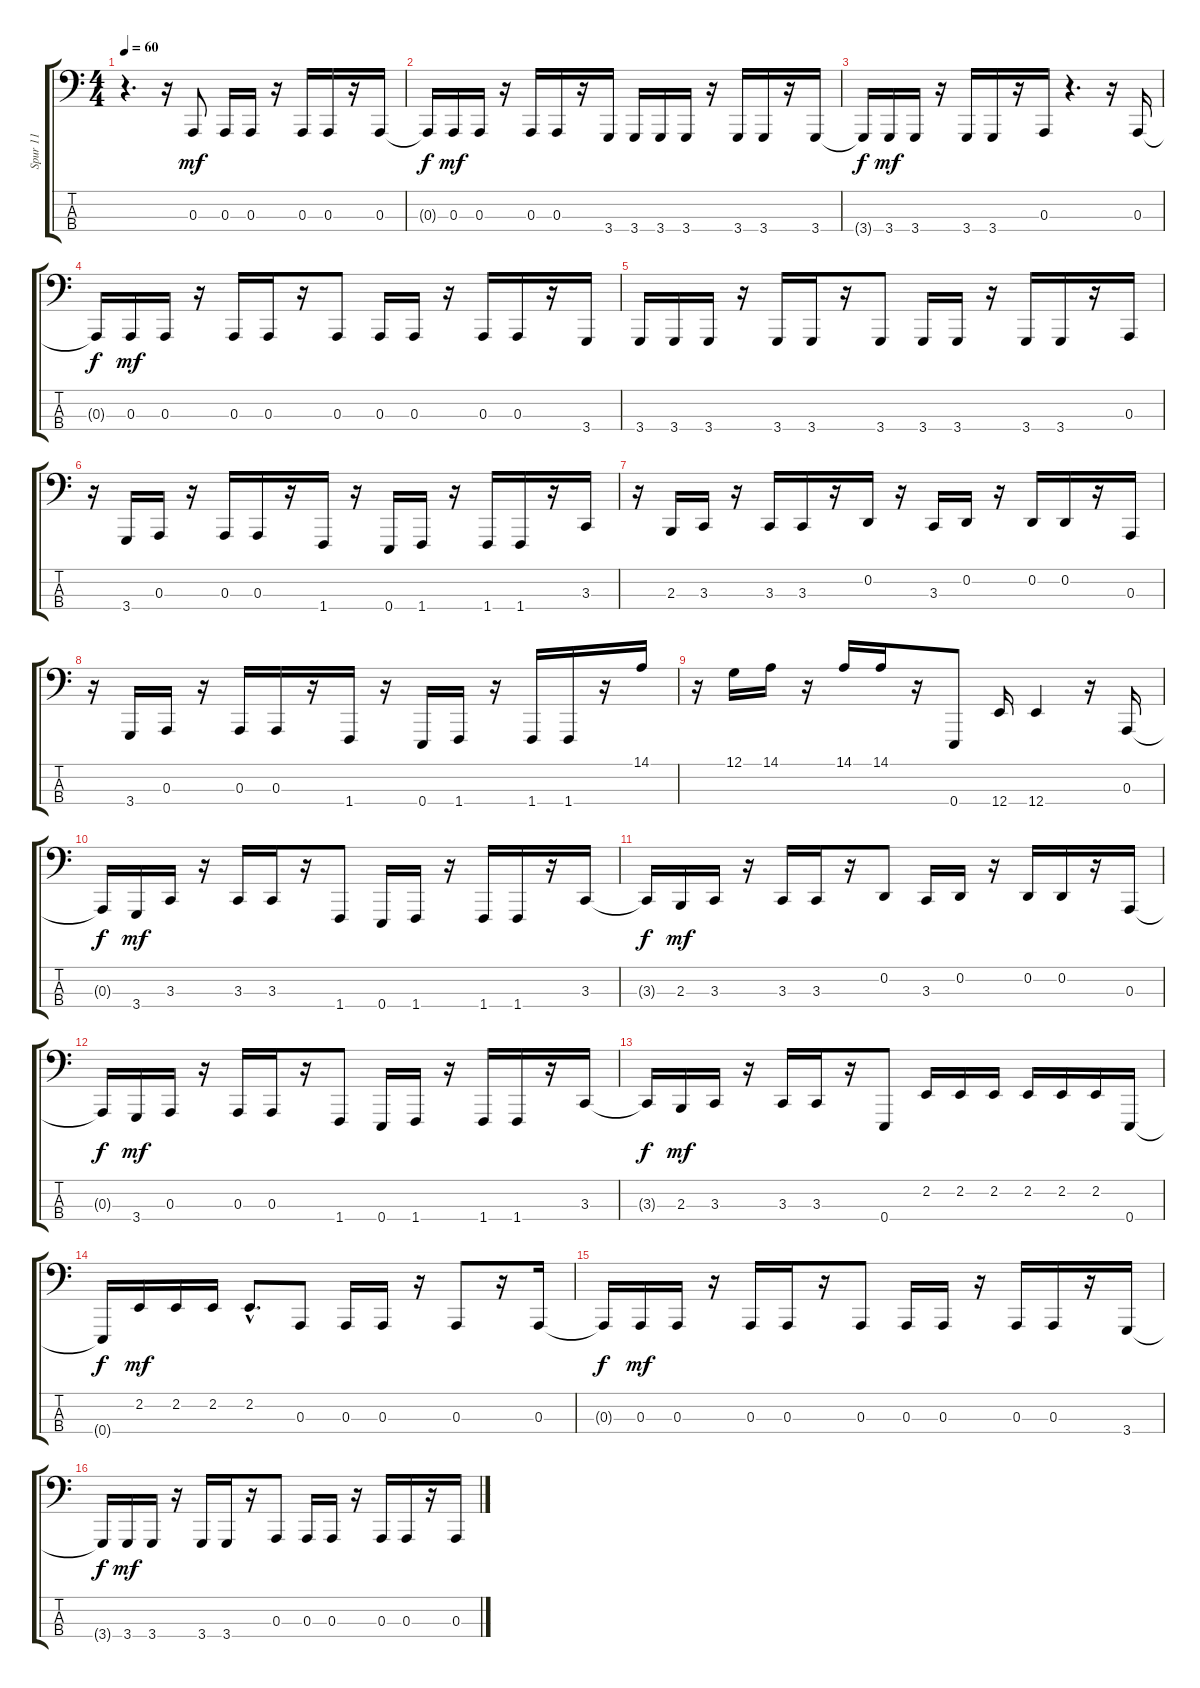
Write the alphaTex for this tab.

\track ("Spur 11" "Spur 11") {instrument acousticgrandpiano}
\staff {score tabs}
\tuning (G2 D2 A1 E1) {hide}
\ts (4 4)
\tempo 60
\clef f4
\ks c
r.4{d dy mf instrument acousticgrandpiano} r.16 0.3.8 0.3.16 0.3.16 r.16 0.3.16 0.3.16 r.16 0.3.16 |
0.3{t}.16{dy f} 0.3.16{dy mf} 0.3.16 r.16 0.3.16 0.3.16 r.16 3.4.16 3.4.16 3.4.16 3.4.16 r.16 3.4.16 3.4.16 r.16 3.4.16 |
3.4{t}.16{dy f} 3.4.16{dy mf} 3.4.16 r.16 3.4.16 3.4.16 r.16 0.3.16 r.4{d} r.16 0.3.16 |
0.3{t}.16{dy f} 0.3.16{dy mf} 0.3.16 r.16 0.3.16 0.3.16 r.16 0.3.8 0.3.16 0.3.16 r.16 0.3.16 0.3.16 r.16 3.4.16 |
3.4.16 3.4.16 3.4.16 r.16 3.4.16 3.4.16 r.16 3.4.8 3.4.16 3.4.16 r.16 3.4.16 3.4.16 r.16 0.3.16 |
r.16 3.4.16 0.3.16 r.16 0.3.16 0.3.16 r.16 1.4.16 r.16 0.4.16 1.4.16 r.16 1.4.16 1.4.16 r.16 3.3.16 |
r.16 2.3.16 3.3.16 r.16 3.3.16 3.3.16 r.16 0.2.16 r.16 3.3.16 0.2.16 r.16 0.2.16 0.2.16 r.16 0.3.16 |
r.16 3.4.16 0.3.16 r.16 0.3.16 0.3.16 r.16 1.4.16 r.16 0.4.16 1.4.16 r.16 1.4.16 1.4.16 r.16 14.1.16 |
r.16 12.1.16 14.1.16 r.16 14.1.16 14.1.16 r.16 0.4.8 12.4.16 12.4.4 r.16 0.3.16 |
0.3{t}.16{dy f} 3.4.16{dy mf} 3.3.16 r.16 3.3.16 3.3.16 r.16 1.4.8 0.4.16 1.4.16 r.16 1.4.16 1.4.16 r.16 3.3.16 |
3.3{t}.16{dy f} 2.3.16{dy mf} 3.3.16 r.16 3.3.16 3.3.16 r.16 0.2.8 3.3.16 0.2.16 r.16 0.2.16 0.2.16 r.16 0.3.16 |
0.3{t}.16{dy f} 3.4.16{dy mf} 0.3.16 r.16 0.3.16 0.3.16 r.16 1.4.8 0.4.16 1.4.16 r.16 1.4.16 1.4.16 r.16 3.3.16 |
3.3{t}.16{dy f} 2.3.16{dy mf} 3.3.16 r.16 3.3.16 3.3.16 r.16 0.4.8 2.2.16 2.2.16 2.2.16 2.2.16 2.2.16 2.2.16 0.4.16 |
0.4{t}.16{dy f} 2.2.16{dy mf} 2.2.16 2.2.16 2.2{hac}.8{d} 0.3.8 0.3.16 0.3.16 r.16 0.3.8 r.16 0.3.16 |
0.3{t}.16{dy f} 0.3.16{dy mf} 0.3.16 r.16 0.3.16 0.3.16 r.16 0.3.8 0.3.16 0.3.16 r.16 0.3.16 0.3.16 r.16 3.4.16 |
3.4{t}.16{dy f} 3.4.16{dy mf} 3.4.16 r.16 3.4.16 3.4.16 r.16 0.3.8 0.3.16 0.3.16 r.16 0.3.16 0.3.16 r.16 0.3.16
